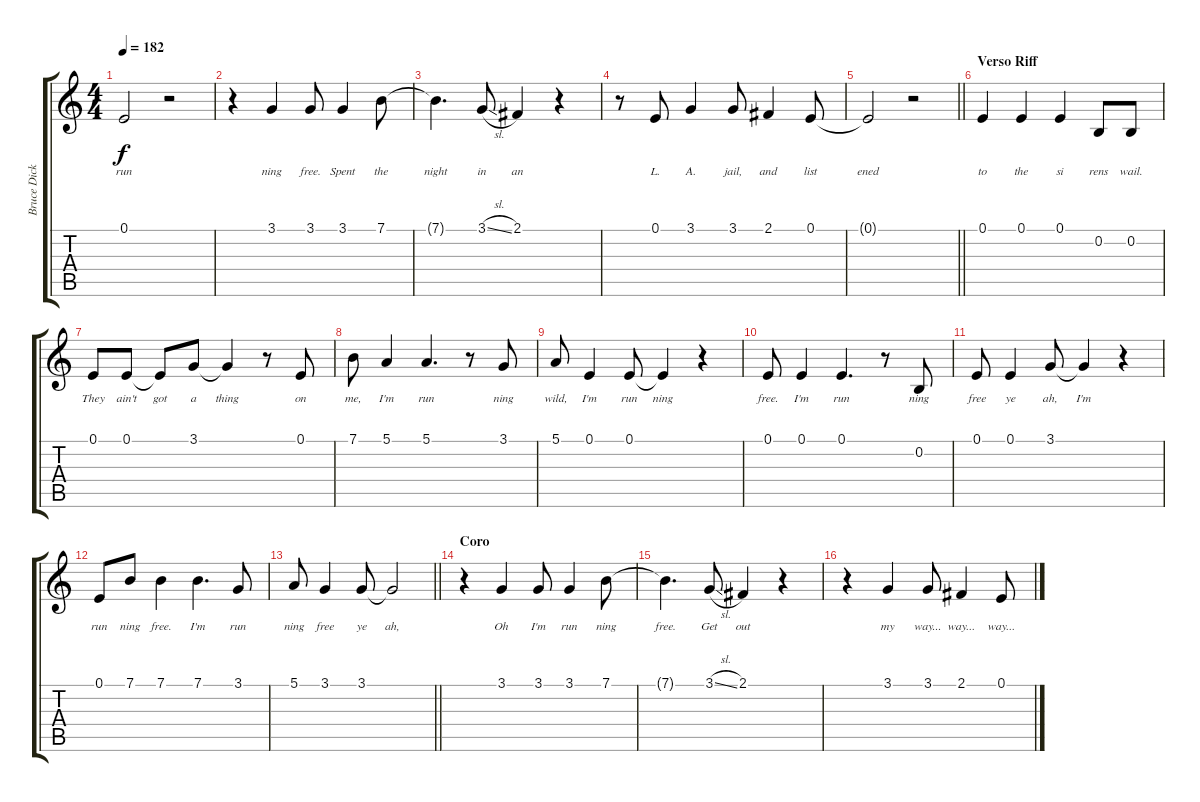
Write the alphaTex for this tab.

\track ("Bruce Dickinson" "Bruce Dick") {instrument lead2sawtooth}
\staff {score tabs}
\tuning (E4 B3 G3 D3 A2 E2) {hide}
\ts (4 4)
\tempo 182
\clef g2
\ks c
0.1{t}.2{lyrics (0 "run") lyrics (1 "") lyrics (2 "") lyrics (3 "") lyrics (4 "") dy f} r.2 |
r.4 3.1.4{lyrics (0 "ning") lyrics (1 "") lyrics (2 "") lyrics (3 "") lyrics (4 "")} 3.1.8{lyrics (0 "free.") lyrics (1 "") lyrics (2 "") lyrics (3 "") lyrics (4 "")} 3.1.4{lyrics (0 "Spent") lyrics (1 "") lyrics (2 "") lyrics (3 "") lyrics (4 "")} 7.1.8{lyrics (0 "the") lyrics (1 "") lyrics (2 "") lyrics (3 "") lyrics (4 "")} |
7.1{t}.4{d lyrics (0 "night") lyrics (1 "") lyrics (2 "") lyrics (3 "") lyrics (4 "")} 3.1{sl}.8{lyrics (0 "in") lyrics (1 "") lyrics (2 "") lyrics (3 "") lyrics (4 "")} 2.1.4{lyrics (0 "an") lyrics (1 "") lyrics (2 "") lyrics (3 "") lyrics (4 "")} r.4 |
r.8 0.1.8{lyrics (0 "L.") lyrics (1 "") lyrics (2 "") lyrics (3 "") lyrics (4 "")} 3.1.4{lyrics (0 "A.") lyrics (1 "") lyrics (2 "") lyrics (3 "") lyrics (4 "")} 3.1.8{lyrics (0 "jail,") lyrics (1 "") lyrics (2 "") lyrics (3 "") lyrics (4 "")} 2.1.4{lyrics (0 "and") lyrics (1 "") lyrics (2 "") lyrics (3 "") lyrics (4 "")} 0.1.8{lyrics (0 "list") lyrics (1 "") lyrics (2 "") lyrics (3 "") lyrics (4 "")} |
\barLineRight lightlight
0.1{t}.2{lyrics (0 "ened") lyrics (1 "") lyrics (2 "") lyrics (3 "") lyrics (4 "")} r.2 |
\section ("" "Verso Riff")
0.1.4{lyrics (0 "to") lyrics (1 "") lyrics (2 "") lyrics (3 "") lyrics (4 "")} 0.1.4{lyrics (0 "the") lyrics (1 "") lyrics (2 "") lyrics (3 "") lyrics (4 "")} 0.1.4{lyrics (0 "si") lyrics (1 "") lyrics (2 "") lyrics (3 "") lyrics (4 "")} 0.2.8{lyrics (0 "rens") lyrics (1 "") lyrics (2 "") lyrics (3 "") lyrics (4 "")} 0.2.8{lyrics (0 "wail.") lyrics (1 "") lyrics (2 "") lyrics (3 "") lyrics (4 "")} |
0.1.8{lyrics (0 "They") lyrics (1 "") lyrics (2 "") lyrics (3 "") lyrics (4 "")} 0.1.8{lyrics (0 "ain't") lyrics (1 "") lyrics (2 "") lyrics (3 "") lyrics (4 "")} 0.1{t}.8{lyrics (0 "got") lyrics (1 "") lyrics (2 "") lyrics (3 "") lyrics (4 "")} 3.1.8{lyrics (0 "a") lyrics (1 "") lyrics (2 "") lyrics (3 "") lyrics (4 "")} 3.1{t}.4{lyrics (0 "thing") lyrics (1 "") lyrics (2 "") lyrics (3 "") lyrics (4 "")} r.8 0.1.8{lyrics (0 "on") lyrics (1 "") lyrics (2 "") lyrics (3 "") lyrics (4 "")} |
7.1.8{lyrics (0 "me,") lyrics (1 "") lyrics (2 "") lyrics (3 "") lyrics (4 "")} 5.1.4{lyrics (0 "I'm") lyrics (1 "") lyrics (2 "") lyrics (3 "") lyrics (4 "")} 5.1.4{d lyrics (0 "run") lyrics (1 "") lyrics (2 "") lyrics (3 "") lyrics (4 "")} r.8 3.1.8{lyrics (0 "ning") lyrics (1 "") lyrics (2 "") lyrics (3 "") lyrics (4 "")} |
5.1.8{lyrics (0 "wild,") lyrics (1 "") lyrics (2 "") lyrics (3 "") lyrics (4 "")} 0.1.4{lyrics (0 "I'm") lyrics (1 "") lyrics (2 "") lyrics (3 "") lyrics (4 "")} 0.1.8{lyrics (0 "run") lyrics (1 "") lyrics (2 "") lyrics (3 "") lyrics (4 "")} 0.1{t}.4{lyrics (0 "ning") lyrics (1 "") lyrics (2 "") lyrics (3 "") lyrics (4 "")} r.4 |
0.1.8{lyrics (0 "free.") lyrics (1 "") lyrics (2 "") lyrics (3 "") lyrics (4 "")} 0.1.4{lyrics (0 "I'm") lyrics (1 "") lyrics (2 "") lyrics (3 "") lyrics (4 "")} 0.1.4{d lyrics (0 "run") lyrics (1 "") lyrics (2 "") lyrics (3 "") lyrics (4 "")} r.8 0.2.8{lyrics (0 "ning") lyrics (1 "") lyrics (2 "") lyrics (3 "") lyrics (4 "")} |
0.1.8{lyrics (0 "free") lyrics (1 "") lyrics (2 "") lyrics (3 "") lyrics (4 "")} 0.1.4{lyrics (0 "ye") lyrics (1 "") lyrics (2 "") lyrics (3 "") lyrics (4 "")} 3.1.8{lyrics (0 "ah,") lyrics (1 "") lyrics (2 "") lyrics (3 "") lyrics (4 "")} 3.1{t}.4{lyrics (0 "I'm") lyrics (1 "") lyrics (2 "") lyrics (3 "") lyrics (4 "")} r.4 |
0.1.8{lyrics (0 "run") lyrics (1 "") lyrics (2 "") lyrics (3 "") lyrics (4 "")} 7.1.8{lyrics (0 "ning") lyrics (1 "") lyrics (2 "") lyrics (3 "") lyrics (4 "")} 7.1.4{lyrics (0 "free.") lyrics (1 "") lyrics (2 "") lyrics (3 "") lyrics (4 "")} 7.1.4{d lyrics (0 "I'm") lyrics (1 "") lyrics (2 "") lyrics (3 "") lyrics (4 "")} 3.1.8{lyrics (0 "run") lyrics (1 "") lyrics (2 "") lyrics (3 "") lyrics (4 "")} |
\barLineRight lightlight
5.1.8{lyrics (0 "ning") lyrics (1 "") lyrics (2 "") lyrics (3 "") lyrics (4 "")} 3.1.4{lyrics (0 "free") lyrics (1 "") lyrics (2 "") lyrics (3 "") lyrics (4 "")} 3.1.8{lyrics (0 "ye") lyrics (1 "") lyrics (2 "") lyrics (3 "") lyrics (4 "")} 3.1{t}.2{lyrics (0 "ah,") lyrics (1 "") lyrics (2 "") lyrics (3 "") lyrics (4 "")} |
\section ("" "Coro")
r.4 3.1.4{lyrics (0 "Oh") lyrics (1 "") lyrics (2 "") lyrics (3 "") lyrics (4 "")} 3.1.8{lyrics (0 "I'm") lyrics (1 "") lyrics (2 "") lyrics (3 "") lyrics (4 "")} 3.1.4{lyrics (0 "run") lyrics (1 "") lyrics (2 "") lyrics (3 "") lyrics (4 "")} 7.1.8{lyrics (0 "ning") lyrics (1 "") lyrics (2 "") lyrics (3 "") lyrics (4 "")} |
7.1{t}.4{d lyrics (0 "free.") lyrics (1 "") lyrics (2 "") lyrics (3 "") lyrics (4 "")} 3.1{sl}.8{lyrics (0 "Get") lyrics (1 "") lyrics (2 "") lyrics (3 "") lyrics (4 "")} 2.1.4{lyrics (0 "out") lyrics (1 "") lyrics (2 "") lyrics (3 "") lyrics (4 "")} r.4 |
r.4 3.1.4{lyrics (0 "my") lyrics (1 "") lyrics (2 "") lyrics (3 "") lyrics (4 "")} 3.1.8{lyrics (0 "way...") lyrics (1 "") lyrics (2 "") lyrics (3 "") lyrics (4 "")} 2.1.4{lyrics (0 "way...") lyrics (1 "") lyrics (2 "") lyrics (3 "") lyrics (4 "")} 0.1.8{lyrics (0 "way...") lyrics (1 "") lyrics (2 "") lyrics (3 "") lyrics (4 "")}
